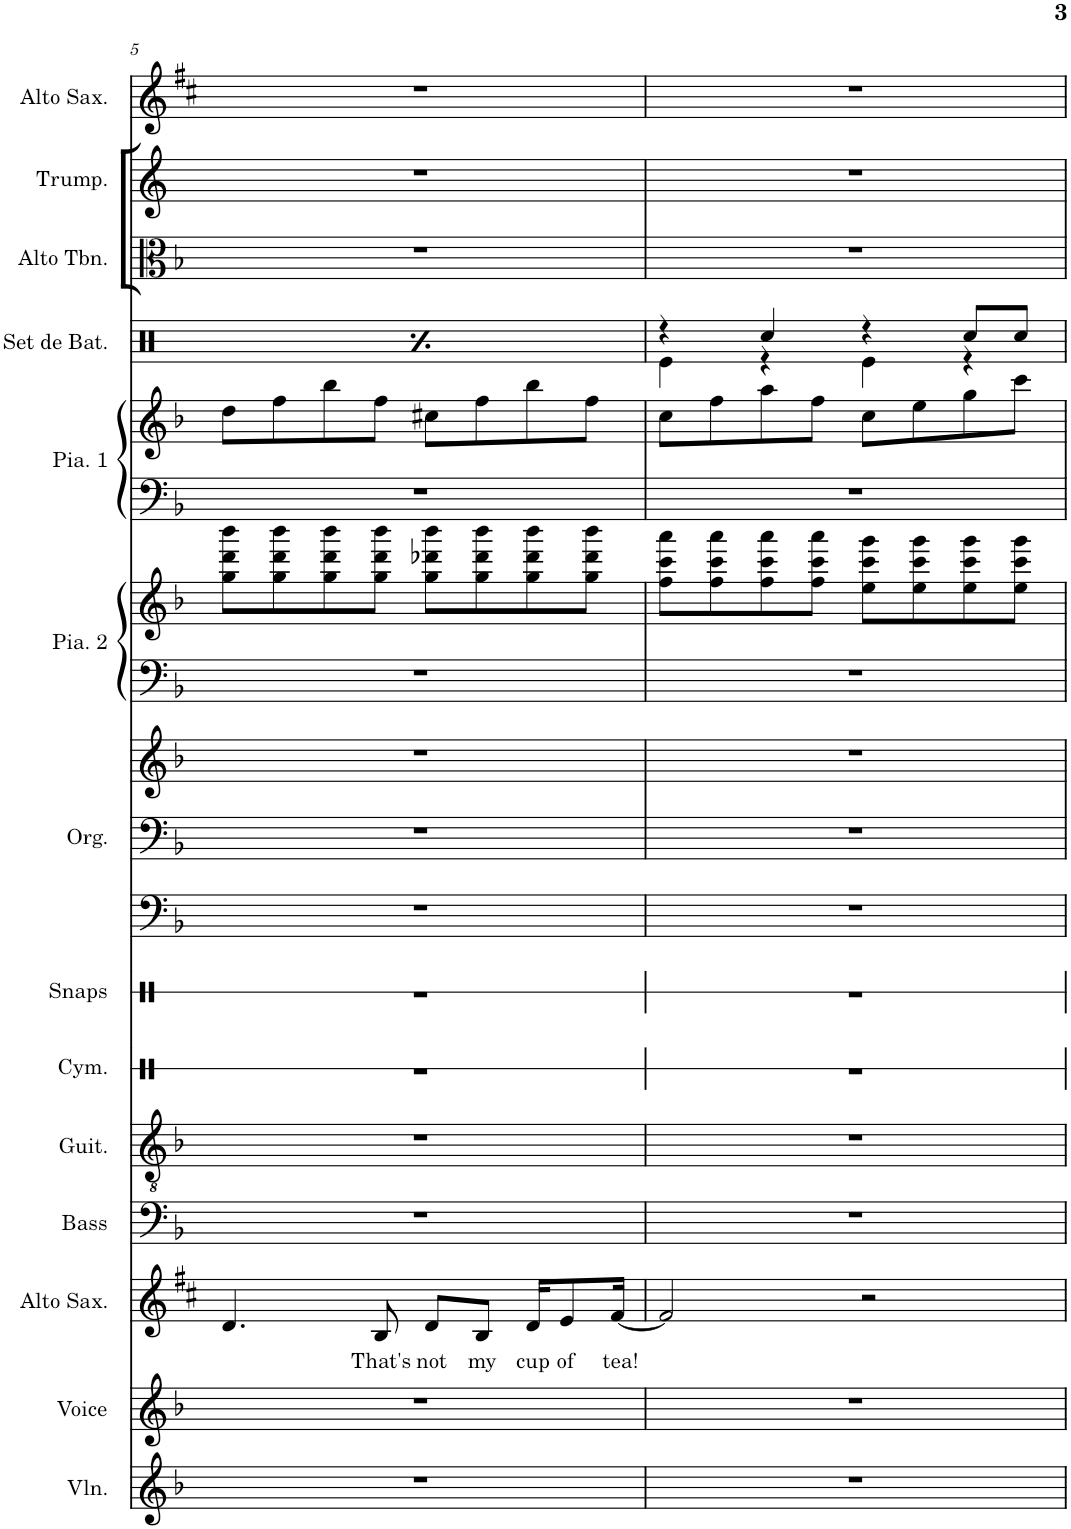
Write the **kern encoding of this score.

**kern	**kern	**kern	**text	**kern	**kern	**kern	**kern	**kern	**kern	**kern	**kern	**kern	**kern	**kern	**kern	**kern	**kern	**kern
*part14	*part13	*part12	*part12	*part11	*part10	*part9	*part8	*part7	*part7	*part7	*part6	*part6	*part5	*part5	*part4	*part3	*part2	*part1
*staff18	*staff17	*staff16	*staff16	*staff15	*staff14	*staff13	*staff12	*staff11	*staff10	*staff9	*staff8	*staff7	*staff6	*staff5	*staff4	*staff3	*staff2	*staff1
*I"Violin	*I"Voice	*I"Alto Saxophone	*	*I"Electric Bass	*I"Classical Guitar	*I"Cymbales	*I"Snaps	*I"Organ	*	*	*I"Piano 2	*	*I"Piano 1	*	*I"Set de batterie	*I"Alto Trombone	*I"Trumpet	*I"Alto Saxophone
*I'Vln.	*I'Voice	*I'Alto Sax.	*	*I'Bass	*I'Guit.	*I'Cym.	*I'Snaps	*I'Org.	*	*	*I'Pia. 2	*	*I'Pia. 1	*	*I'Set de Bat.	*I'Alto Tbn.	*I'Trump.	*I'Alto Sax.
!!LO:PB:g=z
*clefG2	*clefG2	*clefG2	*	*clefF4	*clefGv2	*clefX	*clefX	*clefF4	*clefF4	*clefG2	*clefF4	*clefG2	*clefF4	*clefG2	*clefX	*clefC3	*clefG2	*clefG2
*	*	*Trd5c9	*	*Trd7c12	*	*	*	*	*	*	*	*	*	*	*	*	*Trd-3c-5	*Trd5c9
*k[b-]	*k[b-]	*k[f#c#]	*	*k[b-]	*k[b-]	*k[]	*k[]	*k[b-]	*k[b-]	*k[b-]	*k[b-]	*k[b-]	*k[b-]	*k[b-]	*k[]	*k[b-]	*k[]	*k[f#c#]
*M4/4	*M4/4	*M4/4	*	*M4/4	*M4/4	*M4/4	*M4/4	*M4/4	*M4/4	*M4/4	*M4/4	*M4/4	*M4/4	*M4/4	*M4/4	*M4/4	*M4/4	*M4/4
=5	=5	=5	=5	=5	=5	=5	=5	=5	=5	=5	=5	=5	=5	=5	=5	=5	=5	=5
*	*	*	*	*	*	*	*	*	*	*	*	*	*	*	*^	*	*	*
1r	1r	4.d/	.	1r	1r	1r	1r	1r	1r	1r	1r	8gg\ 8ddd\ 8bbb-\L	1r	8dd\L	4r	4Re\	1r	1r	1r
.	.	.	.	.	.	.	.	.	.	.	.	8gg\ 8ddd\ 8bbb-\	.	8ff\	.	.	.	.	.
.	.	.	.	.	.	.	.	.	.	.	.	8gg\ 8ddd\ 8bbb-\	.	8bb-\	4Rcc/	4r	.	.	.
!	!	!	!LO:LY:b	!	!	!	!	!	!	!	!	!	!	!	!	!	!	!	!
.	.	8B/	That's	.	.	.	.	.	.	.	.	8gg\ 8ddd\ 8bbb-\J	.	8ff\J	.	.	.	.	.
!	!	!	!LO:LY:b	!	!	!	!	!	!	!	!	!	!	!	!	!	!	!	!
.	.	8d/L	not	.	.	.	.	.	.	.	.	8gg\ 8ddd-X\ 8bbb-\L	.	8cc#X\L	4r	4Re\	.	.	.
!	!	!	!LO:LY:b	!	!	!	!	!	!	!	!	!	!	!	!	!	!	!	!
.	.	8B/J	my	.	.	.	.	.	.	.	.	8gg\ 8ddd-\ 8bbb-\	.	8ff\	.	.	.	.	.
!	!	!	!LO:LY:b	!	!	!	!	!	!	!	!	!	!	!	!	!	!	!	!
.	.	16d/KL	cup	.	.	.	.	.	.	.	.	8gg\ 8ddd-\ 8bbb-\	.	8bb-\	4Rcc/	4r	.	.	.
!	!	!	!LO:LY:b	!	!	!	!	!	!	!	!	!	!	!	!	!	!	!	!
.	.	8e/	of	.	.	.	.	.	.	.	.	.	.	.	.	.	.	.	.
.	.	.	.	.	.	.	.	.	.	.	.	8gg\ 8ddd-\ 8bbb-\J	.	8ff\J	.	.	.	.	.
!	!	!	!LO:LY:b	!	!	!	!	!	!	!	!	!	!	!	!	!	!	!	!
.	.	[16f#/Jk	tea!	.	.	.	.	.	.	.	.	.	.	.	.	.	.	.	.
=6	=6	=6	=6	=6	=6	=6	=6	=6	=6	=6	=6	=6	=6	=6	=6	=6	=6	=6	=6
1r	1r	2f#/]	.	1r	1r	1r	1r	1r	1r	1r	1r	8ff\ 8ccc\ 8aaa\L	1r	8cc\L	4r	4Re\	1r	1r	1r
.	.	.	.	.	.	.	.	.	.	.	.	8ff\ 8ccc\ 8aaa\	.	8ff\	.	.	.	.	.
.	.	.	.	.	.	.	.	.	.	.	.	8ff\ 8ccc\ 8aaa\	.	8aa\	4Rcc/	4r	.	.	.
.	.	.	.	.	.	.	.	.	.	.	.	8ff\ 8ccc\ 8aaa\J	.	8ff\J	.	.	.	.	.
.	.	2r	.	.	.	.	.	.	.	.	.	8ee\ 8ccc\ 8ggg\L	.	8cc\L	4r	4Re\	.	.	.
.	.	.	.	.	.	.	.	.	.	.	.	8ee\ 8ccc\ 8ggg\	.	8ee\	.	.	.	.	.
.	.	.	.	.	.	.	.	.	.	.	.	8ee\ 8ccc\ 8ggg\	.	8gg\	8Rcc/L	4r	.	.	.
.	.	.	.	.	.	.	.	.	.	.	.	8ee\ 8ccc\ 8ggg\J	.	8ccc\J	8Rcc/J	.	.	.	.
*	*	*	*	*	*	*	*	*	*	*	*	*	*	*	*v	*v	*	*	*
=	=	=	=	=	=	=	=	=	=	=	=	=	=	=	=	=	=	=
*-	*-	*-	*-	*-	*-	*-	*-	*-	*-	*-	*-	*-	*-	*-	*-	*-	*-	*-
